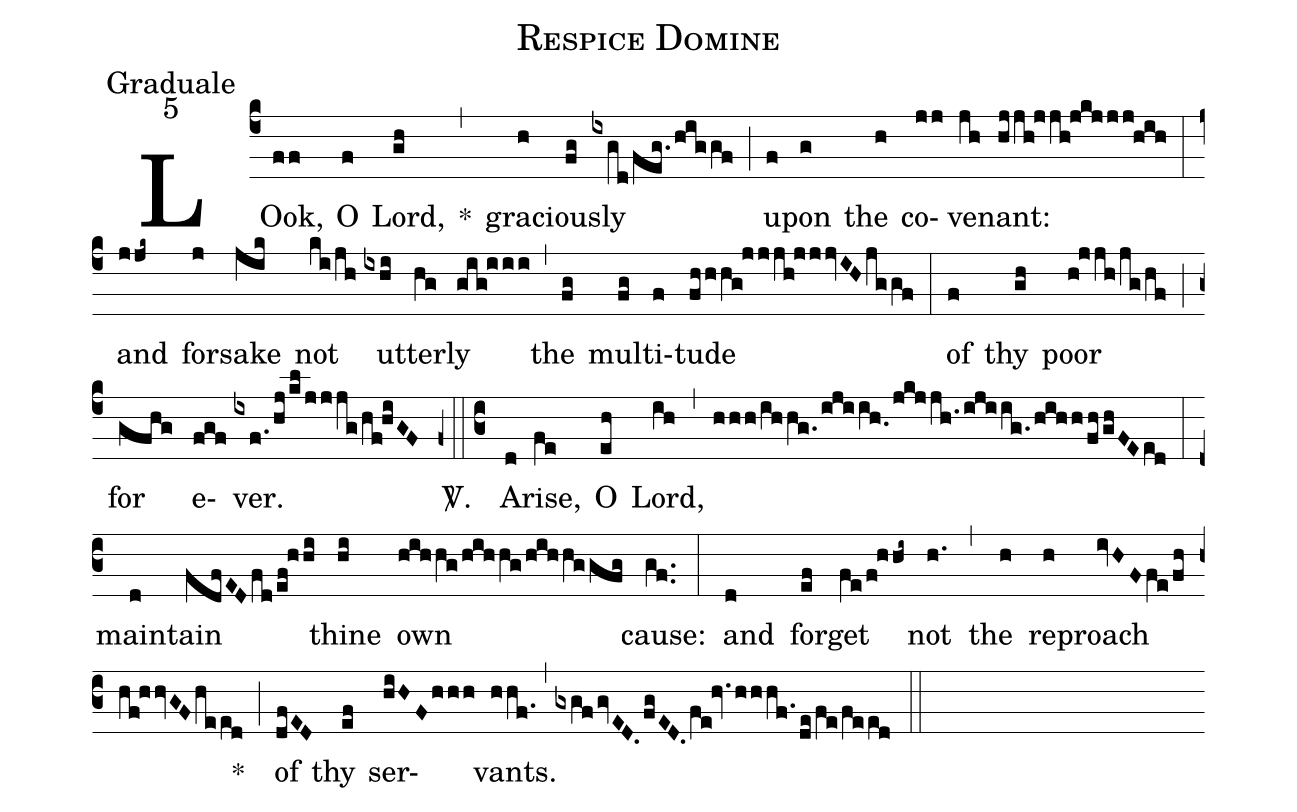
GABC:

name:Respice Domine;
office-part:Graduale;
mode:5;
%%
(c4) LOok,(ff) O(f) Lord,(gh) *(,) gra(h)cious(fg)ly(ixgd/feg./higgf) (;) up(f)on(g) the(h) co(jj)ve(jh)nant:(hjjh!jjh!jkjjj!hih) (:) and(jjk~) for(j)sake(jik) not(ki/jh) ut(ixhi)ter(hg)ly(gig!iii) (,) the(fg) mul(fg)ti(f)tude(fhhhg!jjjh!jjjvIH/jggf) (:) of(f) thy(gh) poor(h!jjh/jg/hf) (;) for(gfhg) e(fgf)ver.(ixf.1/hj/kl/jjjg/hf!hiGF) <sp>V/</sp>.(z0::c3) A(d)rise,(fe) O(eh) Lord,(ih) (,) (hhh/ihhg./ijiih.0/jkjjh.1/ijiig.1/hihh/fh/ghFEed) (:) main(d)tain(fdfED/fd/ef!hhi) thine(hi) own(hihhg/hihhg/hihhggfg) cause:(gf..) (:) and(d) for(ef)get(fe/f!hhi~) not(h.1) (,) the(h) re(h)proach(ivHF/fe/fhhf!hhvGF/heed) *(;) of(dfED) thy(ef) ser(hiHF/hhh)vants.(hhf.1) (,) (gxgf/gvED.0/fgED.0/fe!hv.1hhhf.1/de/fe/feed) (::)
